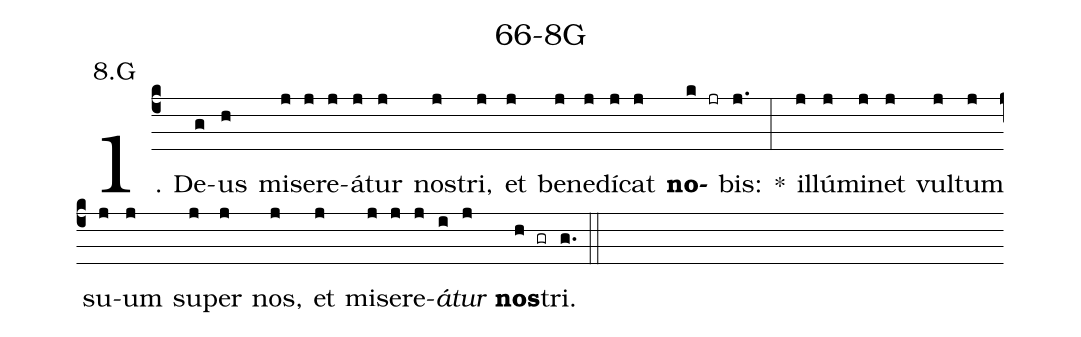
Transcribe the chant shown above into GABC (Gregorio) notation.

name: 66-8G;
annotation: 8.G;
%%
(c4)1. De(g)us(h) mi(j)se(j)re(j)á(j)tur(j) nos(j)tri,(j) et(j) be(j)ne(j)dí(j)cat(j) <b>no</b>(k jr)bis:(j.) *(:) il(j)lú(j)mi(j)net(j) vul(j)tum(j) su(j)um(j) su(j)per(j) nos,(j) et(j) mi(j)se(j)re(j)<i>á</i>(i)<i>tur</i>(j) <b>nos</b>(h gr)tri.(g.) (::)
